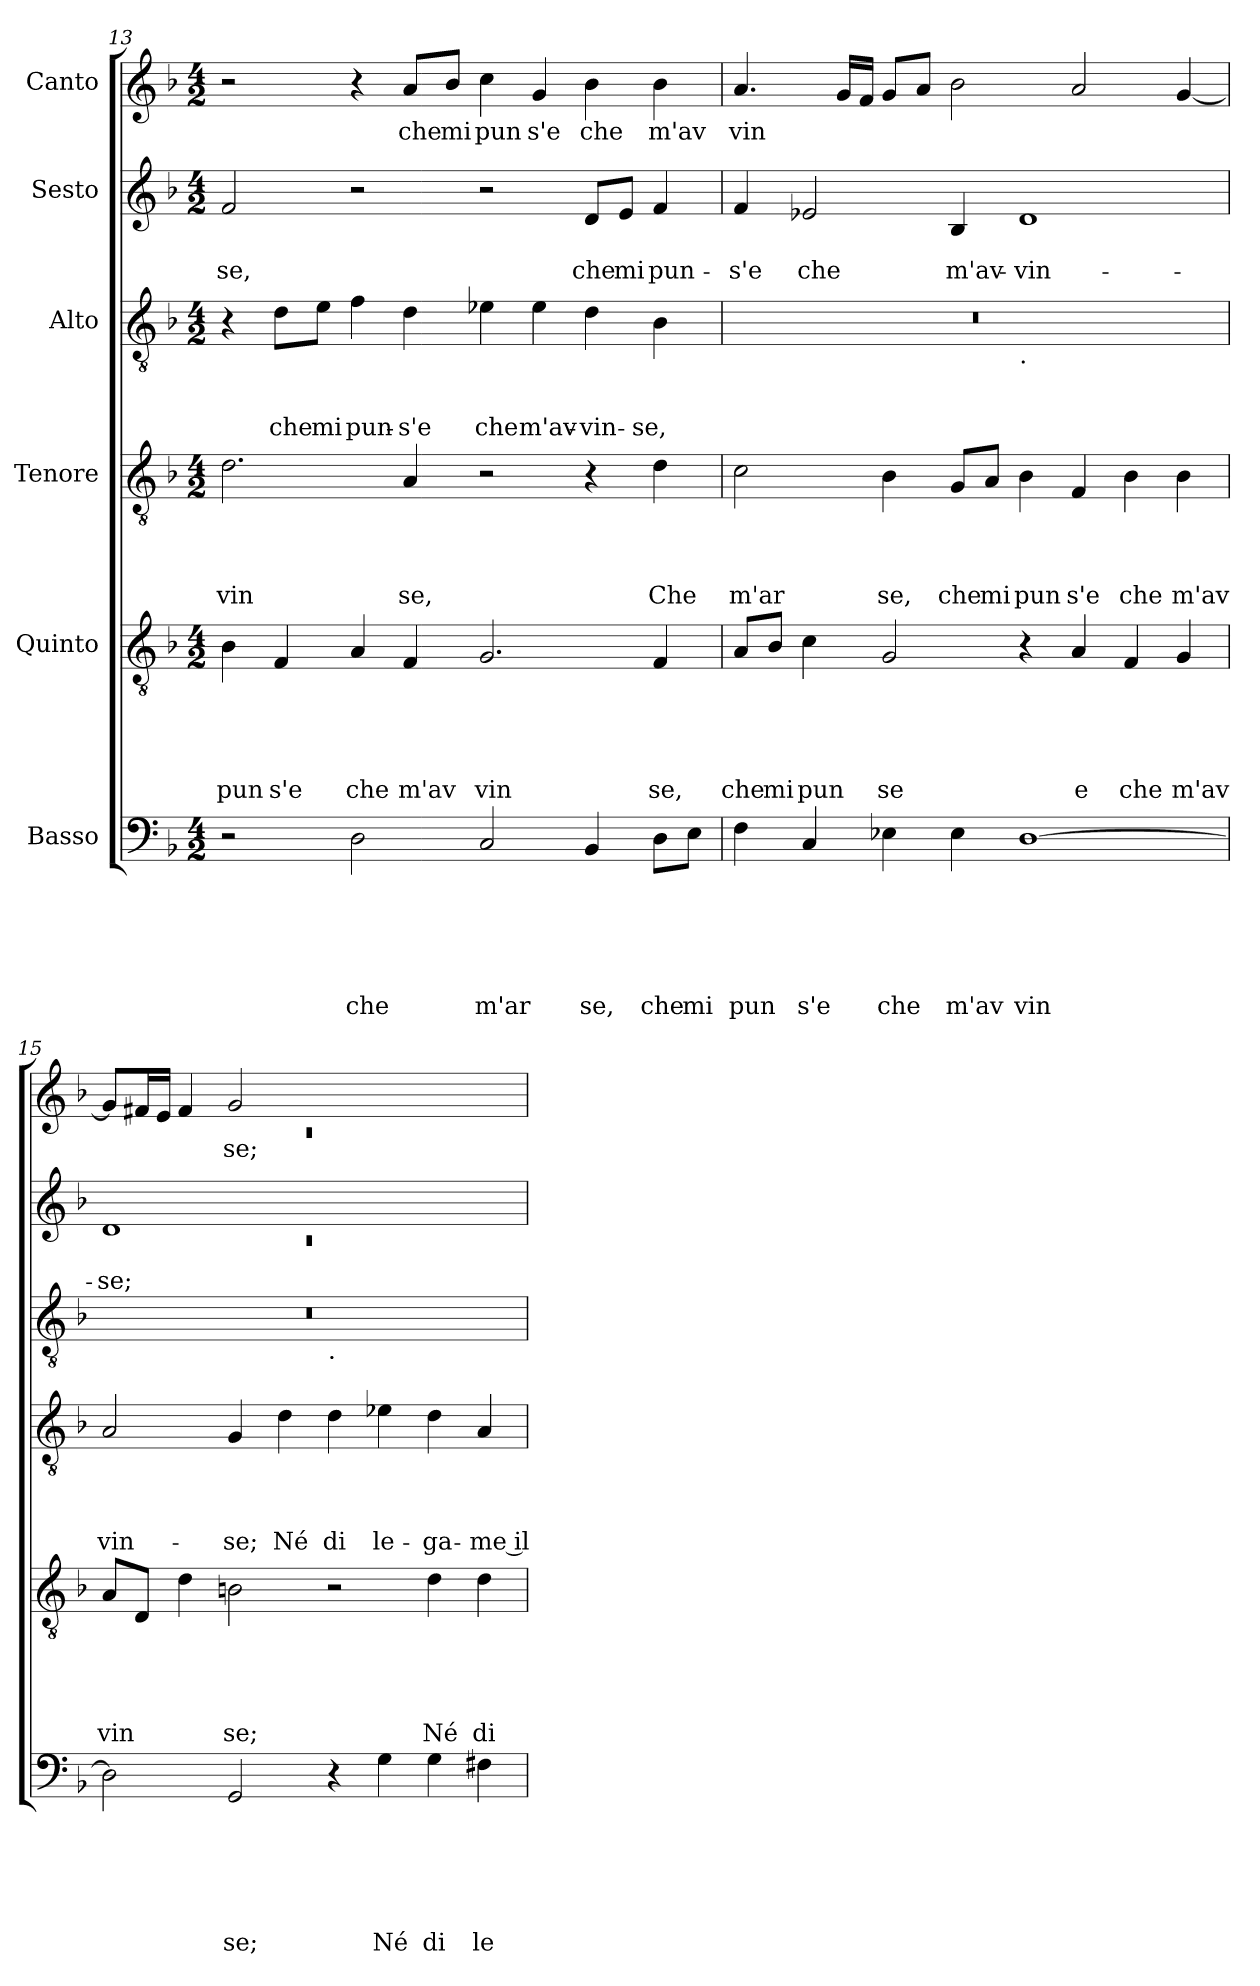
**kern	**text	**text	**text	**text	**text	**text	**kern	**text	**text	**text	**text	**text	**kern	**text	**text	**text	**text	**kern	**text	**text	**text	**kern	**text	**text	**kern	**text
*part6	*part6	*part6	*part6	*part6	*part6	*part6	*part5	*part5	*part5	*part5	*part5	*part5	*part4	*part4	*part4	*part4	*part4	*part3	*part3	*part3	*part3	*part2	*part2	*part2	*part1	*part1
*staff6	*staff6	*staff6	*staff6	*staff6	*staff6	*staff6	*staff5	*staff5	*staff5	*staff5	*staff5	*staff5	*staff4	*staff4	*staff4	*staff4	*staff4	*staff3	*staff3	*staff3	*staff3	*staff2	*staff2	*staff2	*staff1	*staff1
*I"Basso	*	*	*	*	*	*	*I"Quinto	*	*	*	*	*	*I"Tenore	*	*	*	*	*I"Alto	*	*	*	*I"Sesto	*	*	*I"Canto	*
!!LO:LB:g=z
*clefF4	*	*	*	*	*	*	*clefGv2	*	*	*	*	*	*clefGv2	*	*	*	*	*clefGv2	*	*	*	*clefG2	*	*	*clefG2	*
*ITrd-3c-5	*	*	*	*	*	*	*	*	*	*	*	*	*ITrd-3c-5	*	*	*	*	*ITrd-3c-5	*	*	*	*ITrd-3c-5	*	*	*	*
*k[b-e-]	*	*	*	*	*	*	*k[b-]	*	*	*	*	*	*k[b-e-]	*	*	*	*	*k[b-e-]	*	*	*	*k[b-e-]	*	*	*k[b-]	*
*B-:	*	*	*	*	*	*	*F:	*	*	*	*	*	*B-:	*	*	*	*	*B-:	*	*	*	*B-:	*	*	*F:	*
*M4/2	*	*	*	*	*	*	*M4/2	*	*	*	*	*	*M4/2	*	*	*	*	*M4/2	*	*	*	*M4/2	*	*	*M4/2	*
=13	=13	=13	=13	=13	=13	=13	=13	=13	=13	=13	=13	=13	=13	=13	=13	=13	=13	=13	=13	=13	=13	=13	=13	=13	=13	=13
!	!	!	!	!	!	!	!	!	!	!	!	!LO:LY:b	!	!	!	!	!LO:LY:b	!	!	!	!	!	!	!LO:LY:b	!	!
2r	.	.	.	.	.	.	4B-\	.	.	.	.	pun	2.g\	.	.	.	-vin	4r	.	.	.	2b-/	.	-se,	2r	.
!	!	!	!	!	!	!	!	!	!	!	!	!LO:LY:b	!	!	!	!	!	!	!	!	!LO:LY:b	!	!	!	!	!
.	.	.	.	.	.	.	4F/	.	.	.	.	s'e	.	.	.	.	.	8g\L	.	.	che	.	.	.	.	.
!	!	!	!	!	!	!	!	!	!	!	!	!	!	!	!	!	!	!	!	!	!LO:LY:b	!	!	!	!	!
.	.	.	.	.	.	.	.	.	.	.	.	.	.	.	.	.	.	8a\J	.	.	mi	.	.	.	.	.
!	!	!	!	!	!	!LO:LY:b	!	!	!	!	!	!LO:LY:b	!	!	!	!	!	!	!	!	!LO:LY:b	!	!	!	!	!
2G\	.	.	.	.	.	che	4A/	.	.	.	.	che	.	.	.	.	.	4b-\	.	.	pun-	2r	.	.	4r	.
!	!	!	!	!	!	!	!	!	!	!	!	!LO:LY:b	!	!	!	!	!LO:LY:b	!	!	!	!LO:LY:b	!	!	!	!	!LO:LY:b
.	.	.	.	.	.	.	4F/	.	.	.	.	m'av	4d/	.	.	.	se,	4g\	.	.	-s'e	.	.	.	8a/L	che
!	!	!	!	!	!	!	!	!	!	!	!	!	!	!	!	!	!	!	!	!	!	!	!	!	!	!LO:LY:b
.	.	.	.	.	.	.	.	.	.	.	.	.	.	.	.	.	.	.	.	.	.	.	.	.	8b-/J	mi
!	!	!	!	!	!	!LO:LY:b	!	!	!	!	!	!LO:LY:b	!	!	!	!	!	!	!	!	!LO:LY:b	!	!	!	!	!LO:LY:b
2F/	.	.	.	.	.	m'ar	2.G/	.	.	.	.	vin	2r	.	.	.	.	4a-X\	.	.	che	2r	.	.	4cc\	pun
!	!	!	!	!	!	!	!	!	!	!	!	!	!	!	!	!	!	!	!	!	!LO:LY:b	!	!	!	!	!LO:LY:b
.	.	.	.	.	.	.	.	.	.	.	.	.	.	.	.	.	.	4a-\	.	.	m'av-	.	.	.	4g/	s'e
!	!	!	!	!	!	!LO:LY:b	!	!	!	!	!	!	!	!	!	!	!	!	!	!	!LO:LY:b	!	!	!LO:LY:b	!	!LO:LY:b
4E-/	.	.	.	.	.	se,	.	.	.	.	.	.	4r	.	.	.	.	4g\	.	.	-vin-	8g/L	.	che	4b-\	che
!	!	!	!	!	!	!	!	!	!	!	!	!	!	!	!	!	!	!	!	!	!	!	!	!LO:LY:b	!	!
.	.	.	.	.	.	.	.	.	.	.	.	.	.	.	.	.	.	.	.	.	.	8a/J	.	mi	.	.
!	!	!	!	!	!	!LO:LY:b	!	!	!	!	!	!LO:LY:b	!	!	!	!	!LO:LY:b	!	!	!	!LO:LY:b	!	!	!LO:LY:b	!	!LO:LY:b
8G\L	.	.	.	.	.	che	4F/	.	.	.	.	se,	4g\	.	.	.	Che	4e-\	.	.	-se,	4b-/	.	pun-	4b-\	m'av
!	!	!	!	!	!	!LO:LY:b	!	!	!	!	!	!	!	!	!	!	!	!	!	!	!	!	!	!	!	!
8A\J	.	.	.	.	.	mi	.	.	.	.	.	.	.	.	.	.	.	.	.	.	.	.	.	.	.	.
=14	=14	=14	=14	=14	=14	=14	=14	=14	=14	=14	=14	=14	=14	=14	=14	=14	=14	=14	=14	=14	=14	=14	=14	=14	=14	=14
!	!	!	!	!	!	!LO:LY:b	!	!	!	!	!	!LO:LY:b	!	!	!	!	!LO:LY:b	!	!	!	!	!	!	!LO:LY:b	!	!LO:LY:b
*	*	*	*	*	*	*	*	*	*	*	*	*	*	*	*	*	*	*^	*	*	*	*	*	*	*	*
4B-\	.	.	.	.	.	pun	8A/L	.	.	.	.	che	2f\	.	.	.	m'ar	0r	1ryy	.	.	.	4b-/	.	-s'e	4.a/	vin
!	!	!	!	!	!	!	!	!	!	!	!	!LO:LY:b	!	!	!	!	!	!	!	!	!	!	!	!	!	!	!
.	.	.	.	.	.	.	8B-/J	.	.	.	.	mi	.	.	.	.	.	.	.	.	.	.	.	.	.	.	.
!	!	!	!	!	!	!LO:LY:b	!	!	!	!	!	!LO:LY:b	!	!	!	!	!	!	!	!	!	!	!	!	!LO:LY:b	!	!
4F/	.	.	.	.	.	s'e	4c\	.	.	.	.	pun	.	.	.	.	.	.	.	.	.	.	2a-X/	.	che	.	.
.	.	.	.	.	.	.	.	.	.	.	.	.	.	.	.	.	.	.	.	.	.	.	.	.	.	16g/LL	.
.	.	.	.	.	.	.	.	.	.	.	.	.	.	.	.	.	.	.	.	.	.	.	.	.	.	16f/JJ	.
!	!	!	!	!	!	!LO:LY:b	!	!	!	!	!	!LO:LY:b	!	!	!	!	!LO:LY:b	!	!	!	!	!	!	!	!	!	!
4A-X\	.	.	.	.	.	che	2G/	.	.	.	.	se	4e-\	.	.	.	se,	.	.	.	.	.	.	.	.	8g/L	.
.	.	.	.	.	.	.	.	.	.	.	.	.	.	.	.	.	.	.	.	.	.	.	.	.	.	8a/J	.
!	!	!	!	!	!	!LO:LY:b	!	!	!	!	!	!	!	!	!	!	!LO:LY:b	!	!	!	!	!	!	!	!LO:LY:b	!	!
4A-\	.	.	.	.	.	m'av	.	.	.	.	.	.	8c/L	.	.	.	che	.	.	.	.	.	4e-/	.	m'av-	2b-\	.
!	!	!	!	!	!	!	!	!	!	!	!	!	!	!	!	!	!LO:LY:b	!	!	!	!	!	!	!	!	!	!
.	.	.	.	.	.	.	.	.	.	.	.	.	8d/J	.	.	.	mi	.	.	.	.	.	.	.	.	.	.
!	!	!	!	!	!	!	!	!	!	!	!	!	!	!	!	!	!	!	!LO:TX:b:t=.	!	!	!	!	!	!	!	!
!	!	!	!	!	!	!LO:LY:b	!	!	!	!	!	!	!	!	!	!	!LO:LY:b	!	!	!	!	!	!	!	!LO:LY:b	!	!
[>1G	.	.	.	.	.	vin	4r	.	.	.	.	.	4e-\	.	.	.	pun	.	1ryy	.	.	.	1g	.	-vin-	.	.
!	!	!	!	!	!	!	!	!	!	!	!	!LO:LY:b	!	!	!	!	!LO:LY:b	!	!	!	!	!	!	!	!	!	!
.	.	.	.	.	.	.	4A/	.	.	.	.	e	4B-/	.	.	.	s'e	.	.	.	.	.	.	.	.	2a/	.
!	!	!	!	!	!	!	!	!	!	!	!	!LO:LY:b	!	!	!	!	!LO:LY:b	!	!	!	!	!	!	!	!	!	!
.	.	.	.	.	.	.	4F/	.	.	.	.	che	4e-\	.	.	.	che	.	.	.	.	.	.	.	.	.	.
!	!	!	!	!	!	!	!	!	!	!	!	!LO:LY:b	!	!	!	!	!LO:LY:b	!	!	!	!	!	!	!	!	!	!
.	.	.	.	.	.	.	4G/	.	.	.	.	m'av	4e-\	.	.	.	m'av	.	.	.	.	.	.	.	.	[>4g/	.
!!LO:PB:g=z
=15	=15	=15	=15	=15	=15	=15	=15	=15	=15	=15	=15	=15	=15	=15	=15	=15	=15	=15	=15	=15	=15	=15	=15	=15	=15	=15	=15
*	*	*	*	*	*	*	*	*	*	*	*	*	*	*	*	*	*	*	*	*	*	*	*^	*	*	*^	*
!	!	!	!	!	!	!	!	!	!	!	!	!LO:LY:b	!	!	!	!	!LO:LY:b	!	!	!	!	!	!	!LO:N:vis=1	!	!LO:LY:b	!	!LO:N:vis=1	!
2G\]	.	.	.	.	.	.	8A/L	.	.	.	.	vin	2d/	.	.	.	vin-	0r	1ryy	.	.	.	1g	0rc	.	-se;	8g/L]	0rc	.
.	.	.	.	.	.	.	8D/J	.	.	.	.	.	.	.	.	.	.	.	.	.	.	.	.	.	.	.	16f#X/L	.	.
.	.	.	.	.	.	.	.	.	.	.	.	.	.	.	.	.	.	.	.	.	.	.	.	.	.	.	16e/JJ	.	.
.	.	.	.	.	.	.	4d\	.	.	.	.	.	.	.	.	.	.	.	.	.	.	.	.	.	.	.	4f#/	.	.
!	!	!	!	!	!	!LO:LY:b	!	!	!	!	!	!LO:LY:b	!	!	!	!	!LO:LY:b	!	!	!	!	!	!	!	!	!	!	!	!LO:LY:b
2C/	.	.	.	.	.	se;	2Bn\	.	.	.	.	se;	4c/	.	.	.	-se;	.	.	.	.	.	.	.	.	.	2g/	.	se;
!	!	!	!	!	!	!	!	!	!	!	!	!	!	!	!	!	!LO:LY:b	!	!	!	!	!	!	!	!	!	!	!	!
.	.	.	.	.	.	.	.	.	.	.	.	.	4g\	.	.	.	Né	.	.	.	.	.	.	.	.	.	.	.	.
!	!	!	!	!	!	!	!	!	!	!	!	!	!	!	!	!	!	!	!LO:TX:b:t=.	!	!	!	!	!	!	!	!	!	!
!	!	!	!	!	!	!	!	!	!	!	!	!	!	!	!	!	!LO:LY:b	!	!	!	!	!	!	!	!	!	!	!	!
4r	.	.	.	.	.	.	2r	.	.	.	.	.	4g\	.	.	.	di	.	1ryy	.	.	.	1ryy	.	.	.	1ryy	.	.
!	!	!	!	!	!	!LO:LY:b	!	!	!	!	!	!	!	!	!	!	!LO:LY:b	!	!	!	!	!	!	!	!	!	!	!	!
4c\	.	.	.	.	.	Né	.	.	.	.	.	.	4a-X\	.	.	.	le-	.	.	.	.	.	.	.	.	.	.	.	.
!	!	!	!	!	!	!LO:LY:b	!	!	!	!	!	!LO:LY:b	!	!	!	!	!LO:LY:b	!	!	!	!	!	!	!	!	!	!	!	!
4c\	.	.	.	.	.	di	4d\	.	.	.	.	Né	4g\	.	.	.	-ga-	.	.	.	.	.	.	.	.	.	.	.	.
!	!	!	!	!	!	!LO:LY:b	!	!	!	!	!	!LO:LY:b	!	!	!	!	!LO:LY:b:rj	!	!	!	!	!	!	!	!	!	!	!	!
4Bn\	.	.	.	.	.	le	4d\	.	.	.	.	di	4d/	.	.	.	-me il	.	.	.	.	.	.	.	.	.	.	.	.
*	*	*	*	*	*	*	*	*	*	*	*	*	*	*	*	*	*	*v	*v	*	*	*	*	*	*	*	*v	*v	*
*	*	*	*	*	*	*	*	*	*	*	*	*	*	*	*	*	*	*	*	*	*	*v	*v	*	*	*	*
=	=	=	=	=	=	=	=	=	=	=	=	=	=	=	=	=	=	=	=	=	=	=	=	=	=	=
*-	*-	*-	*-	*-	*-	*-	*-	*-	*-	*-	*-	*-	*-	*-	*-	*-	*-	*-	*-	*-	*-	*-	*-	*-	*-	*-
